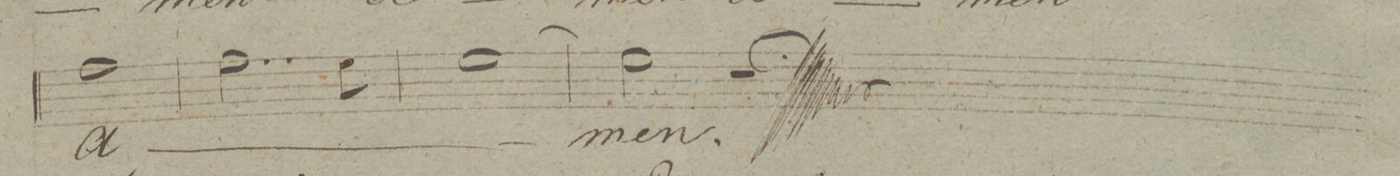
**kern	**text	**dynam
*I"Canto.	*	*
*clefC1	*	*
*k[b-]	*	*
*met(c|)	*	*
*M2/2	*	*
1dd	A-	.
=77	=77	=77
2..dd\	.	.
8cc\	.	.
=78	=78	=78
[1cc	.	.
=79	=79	=79
2cc\]	-men.	.
2r;	.	.
==	==	==
*-	*-	*-
